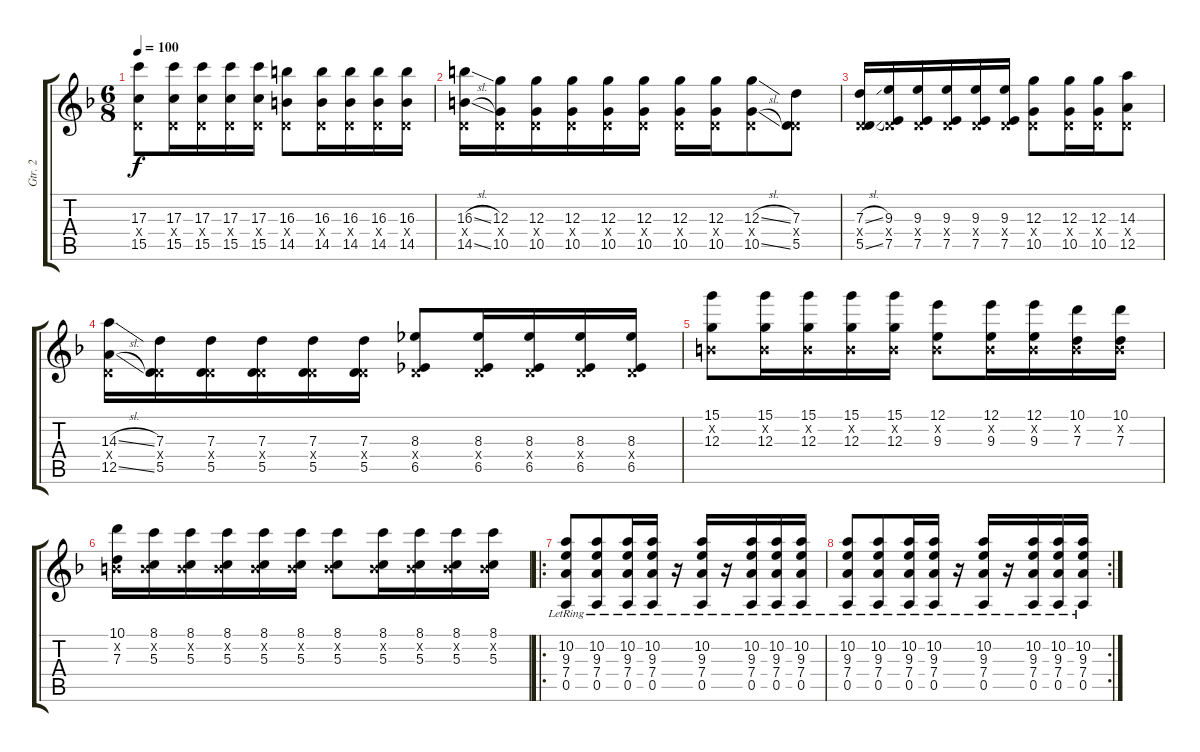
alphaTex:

\track ("Gtr. 2" "Gtr. 2") {instrument overdrivenguitar}
\staff {score tabs}
\tuning (E4 B3 G3 D3 A2 D2) {hide}
\ts (6 8)
\tempo 100
\clef g2
\ks f
(17.3 0.4{x} 15.5).8{dy f} (17.3 0.4{x} 15.5).16 (17.3 0.4{x} 15.5).16 (17.3 0.4{x} 15.5).16 (17.3 0.4{x} 15.5).16 (16.3 0.4{x} 14.5).8 (16.3 0.4{x} 14.5).16 (16.3 0.4{x} 14.5).16 (16.3 0.4{x} 14.5).16 (16.3 0.4{x} 14.5).16 |
(16.3{sl} 0.4{x} 14.5{sl}).16 (12.3 0.4{x} 10.5).16 (12.3 0.4{x} 10.5).16 (12.3 0.4{x} 10.5).16 (12.3 0.4{x} 10.5).16 (12.3 0.4{x} 10.5).16 (12.3 0.4{x} 10.5).16 (12.3 0.4{x} 10.5).16 (12.3{sl} 0.4{x} 10.5{sl}).8 (7.3 0.4{x} 5.5).8 |
(7.3{sl} 0.4{x} 5.5{sl}).16 (9.3 0.4{x} 7.5).16 (9.3 0.4{x} 7.5).16 (9.3 0.4{x} 7.5).16 (9.3 0.4{x} 7.5).16 (9.3 0.4{x} 7.5).16 (12.3 0.4{x} 10.5).8 (12.3 0.4{x} 10.5).16 (12.3 0.4{x} 10.5).16 (14.3 0.4{x} 12.5).8 |
(14.3{sl} 0.4{x} 12.5{sl}).16 (7.3 0.4{x} 5.5).16 (7.3 0.4{x} 5.5).16 (7.3 0.4{x} 5.5).16 (7.3 0.4{x} 5.5).16 (7.3 0.4{x} 5.5).16 (8.3 0.4{x} 6.5).8 (8.3 0.4{x} 6.5).16 (8.3 0.4{x} 6.5).16 (8.3 0.4{x} 6.5).16 (8.3 0.4{x} 6.5).16 |
(15.1 0.2{x} 12.3).8 (15.1 0.2{x} 12.3).16 (15.1 0.2{x} 12.3).16 (15.1 0.2{x} 12.3).16 (15.1 0.2{x} 12.3).16 (12.1 0.2{x} 9.3).8 (12.1 0.2{x} 9.3).16 (12.1 0.2{x} 9.3).16 (10.1 0.2{x} 7.3).16 (10.1 0.2{x} 7.3).16 |
(10.1 0.2{x} 7.3).16 (8.1 0.2{x} 5.3).16 (8.1 0.2{x} 5.3).16 (8.1 0.2{x} 5.3).16 (8.1 0.2{x} 5.3).16 (8.1 0.2{x} 5.3).16 (8.1 0.2{x} 5.3).8 (8.1 0.2{x} 5.3).16 (8.1 0.2{x} 5.3).16 (8.1 0.2{x} 5.3).16 (8.1 0.2{x} 5.3).16 |
\ro
(10.2{lr} 9.3{lr} 7.4{lr} 0.5{lr}).8 (10.2{lr} 9.3{lr} 7.4{lr} 0.5{lr}).8 (10.2{lr} 9.3{lr} 7.4{lr} 0.5{lr}).16 (10.2{lr} 9.3{lr} 7.4{lr} 0.5{lr}).16 r.16 (10.2{lr} 9.3{lr} 7.4{lr} 0.5{lr}).16 r.16 (10.2{lr} 9.3{lr} 7.4{lr} 0.5{lr}).16 (10.2{lr} 9.3{lr} 7.4{lr} 0.5{lr}).16 (10.2{lr} 9.3{lr} 7.4{lr} 0.5{lr}).16 |
\rc 2
(10.2{lr} 9.3{lr} 7.4{lr} 0.5{lr}).8 (10.2{lr} 9.3{lr} 7.4{lr} 0.5{lr}).8 (10.2{lr} 9.3{lr} 7.4{lr} 0.5{lr}).16 (10.2{lr} 9.3{lr} 7.4{lr} 0.5{lr}).16 r.16 (10.2{lr} 9.3{lr} 7.4{lr} 0.5{lr}).16 r.16 (10.2{lr} 9.3{lr} 7.4{lr} 0.5{lr}).16 (10.2{lr} 9.3{lr} 7.4{lr} 0.5{lr}).16 (10.2{lr} 9.3{lr} 7.4{lr} 0.5{lr}).16
